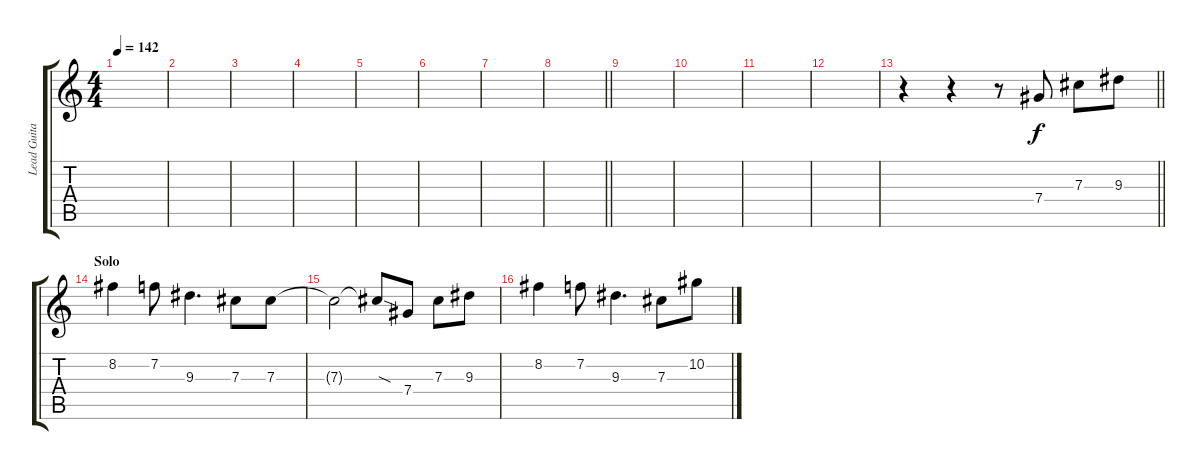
\track ("Lead Guitar" "Lead Guita") {instrument acousticguitarsteel}
\staff {score tabs}
\tuning (Eb4 Bb3 Gb3 Db3 Ab2 Eb2) {hide}
\ts (4 4)
\tempo 142
\clef g2
\ks c
|
|
|
|
|
|
|
\barLineRight lightlight
|
|
|
|
|
\barLineRight lightlight
r.4{instrument distortionguitar} r.4 r.8 7.4.8 7.3.8 9.3.8 |
\section ("" "Solo")
8.2.4 7.2.8 9.3.4{d} 7.3.8 7.3.8 |
7.3{t}.2 7.3{sod t}.8 7.4.8 7.3.8 9.3.8 |
8.2.4 7.2.8 9.3.4{d} 7.3.8 10.2.8
